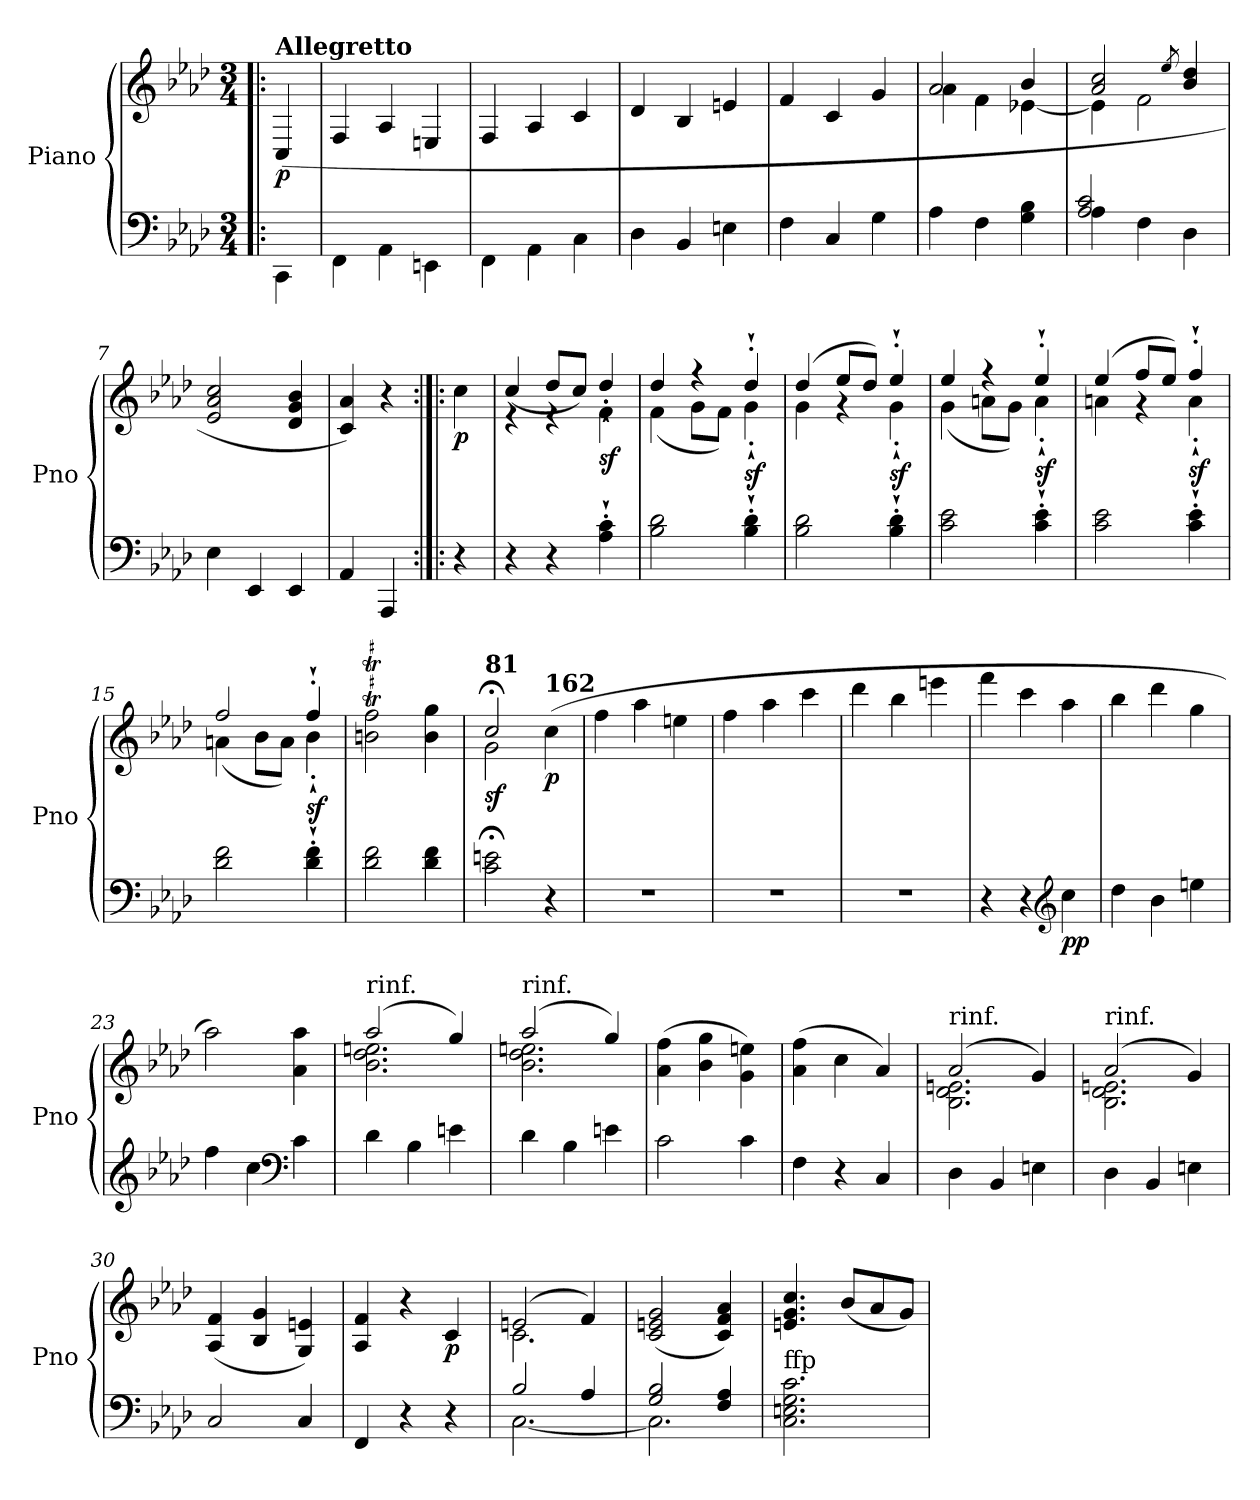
**kern	**kern	**dynam
*part1	*part1	*part1
*staff2	*staff1	*staff1/2
*I"Piano	*	*
*I'Pno	*	*
*clefF4	*clefG2	*
*k[b-e-a-d-]	*k[b-e-a-d-]	*
*A-:	*A-:	*
*M3/4	*M3/4	*
=!|:	=!|:	=!|:
!	!LO:TX:a:B:t=Allegretto	!
!	!	!LO:DY:b
4CC\	(>4C/	p
=1	=1	=1
4FF\	4F/	.
4AA-\	4A-/	.
4EEn\	4En/	.
=2	=2	=2
4FF\	4F/	.
4AA-\	4A-/	.
4C\	4c/	.
=3	=3	=3
4D-\	4d-/	.
4BB-/	4B-/	.
4En\	4en/	.
=4	=4	=4
4F\	4f/	.
4C/	4c/	.
4G\	4g/	.
=5	=5	=5
*	*^	*
4A-\	2a-/	4a-\	.
4F\	.	4f\	.
4G\ 4B-\	4b-/	[4e-X\	.
=6	=6	=6	=6
*^	*	*	*
4A-\	2A-/ 2c/	2a-/ 2cc/	4e-\]	.
4F\	.	.	2f\	.
.	.	8qee-/	.	.
4D-\	4ryy	4b-/ 4dd-/	.	.
*v	*v	*	*	*
*	*v	*v	*
=7	=7	=7
4E-\	2e-/ 2a-/ 2cc/	.
4EE-/	.	.
4EE-/	4d-/ 4g/ 4b-/	.
=8	=8	=8
4AA-/	4c/ 4a-/)	.
4AAA-/	4r	.
=9:|!|:	=9:|!|:	=9:|!|:
!	!	!LO:DY:b
4r	4cc\	p
!!LO:LB:g=z
=10	=10	=10
*	*^	*
4r	4re	(>4cc/	.
4r	4re	8dd-/L	.
.	.	8cc/J)	.
!	!	!	!LO:DY:b
4A-\'` 4c\'`	4f'`\	4dd-'`/	sf
=11	=11	=11	=11
2B-\ 2d-\	4dd-/	(<4f\	.
.	4rff	8g\L	.
.	.	8f\J)	.
!	!	!	!LO:DY:b
4B-\'` 4d-\'`	4dd-'`/	4g'`\	sf
=12	=12	=12	=12
2B-\ 2d-\	(>4dd-/	4g\	.
.	8ee-/L	4rg	.
.	8dd-/J)	.	.
!	!	!	!LO:DY:b
4B-\'` 4d-\'`	4ee-'`/	4g'`\	sf
=13	=13	=13	=13
2c\ 2e-\	4ee-/	(<4g\	.
.	4rff	8an\L	.
.	.	8g\J)	.
!	!	!	!LO:DY:b
4c\'` 4e-\'`	4ee-'`/	4a'`\	sf
=14	=14	=14	=14
2c\ 2e-\	(>4ee-/	4an\	.
.	8ff/L	4rg	.
.	8ee-/J)	.	.
!	!	!	!LO:DY:b
4c\'` 4e-\'`	4ff'`/	4a'`\	sf
=15	=15	=15	=15
2d-\ 2f\	2ff/	(<4an\	.
.	.	8b-\L	.
.	.	8a\J)	.
!	!	!	!LO:DY:b
4d-\'` 4f\'`	4ff'`/	4b-'`\	sf
*	*v	*v	*
=16	=16	=16
2d-\ 2f\	2bn\T 2ff\T	.
4d-\ 4f\	4b\ 4gg\	.
=17	=17	=17
*	*^	*
!	!LO:TX:a:B:t=81	!	!
!	!	!	!LO:DY:b
2c\;< 2en\;<	2cc;</	2g\	sf
!	!LO:TX:a:B:t=162	!	!
!	!	!	!LO:DY:b
4r	(<4cc\	4ryy	p
*	*v	*v	*
=18	=18	=18
2.r	4ff\	.
.	4aa-\	.
.	4een\	.
=19	=19	=19
2.r	4ff\	.
.	4aa-\	.
.	4ccc\	.
!!LO:LB:g=z
=20	=20	=20
2.r	4ddd-\	.
.	4bb-\	.
.	4eeen\	.
=21	=21	=21
4r	4fff\	.
4r	4ccc\	.
*clefG2	*	*
!	!	!LO:DY:b=2
4cc\	4aa-\	pp
=22	=22	=22
4dd-\	4bb-\	.
4b-\	4ddd-\	.
4een\	4gg\	.
=23	=23	=23
4ff\	2aa-\)	.
4cc\	.	.
*clefF4	*	*
4c\	4a-\ 4aa-\	.
=24	=24	=24
*	*^	*
!	!LO:TX:a:t=rinf.	!	!
4d-\	(>2aa-/	2.b-\ 2.dd-\ 2.een\	.
4B-\	.	.	.
4en\	4gg/)	.	.
=25	=25	=25	=25
!	!LO:TX:a:t=rinf.	!	!
4d-\	(>2aa-/	2.b-\ 2.dd-\ 2.een\	.
4B-\	.	.	.
4en\	4gg/)	.	.
*	*v	*v	*
=26	=26	=26
2c\	(>4a-\ 4ff\	.
.	4b-\ 4gg\	.
4c\	4g\ 4een\)	.
=27	=27	=27
4F\	(>4a-\ 4ff\	.
4r	4cc\	.
4C/	4a-/)	.
=28	=28	=28
*	*^	*
!	!LO:TX:a:t=rinf.	!	!
4D-\	(>2a-/	2.B-\ 2.d-\ 2.en\	.
4BB-/	.	.	.
4En\	4g/)	.	.
!!LO:LB:g=z	!!
=29	=29	=29	=29
!	!LO:TX:a:t=rinf.	!	!
4D-\	(>2a-/	2.B-\ 2.d-\ 2.en\	.
4BB-/	.	.	.
4En\	4g/)	.	.
*	*v	*v	*
=30	=30	=30
2C/	(<4A-/ 4f/	.
.	4B-/ 4g/	.
4C/	4G/ 4en/)	.
=31	=31	=31
4FF/	4A-/ 4f/	.
4r	4r	.
!	!	!LO:DY:b
4r	4c/	p
=32	=32	=32
*^	*^	*
2B-/	[2.C\	(>2en/	2.c\	.
4A-/	.	4f/)	.	.
*	*	*v	*v	*
=33	=33	=33	=33
2G/ 2B-/	2.C\]	(<2c/ 2en/ 2g/	.
4F/ 4A-/	.	4c/ 4f/ 4a-/)	.
*v	*v	*	*
=34	=34	=34
!LO:TX:a:t=ffp	!	!
2.C\ 2.En\ 2.G\ 2.c\	4.en/ 4.g/ 4.cc/	.
.	(<8b-/L	.
.	8a-/	.
.	8g/J)	.
=	=	=
*-	*-	*-
